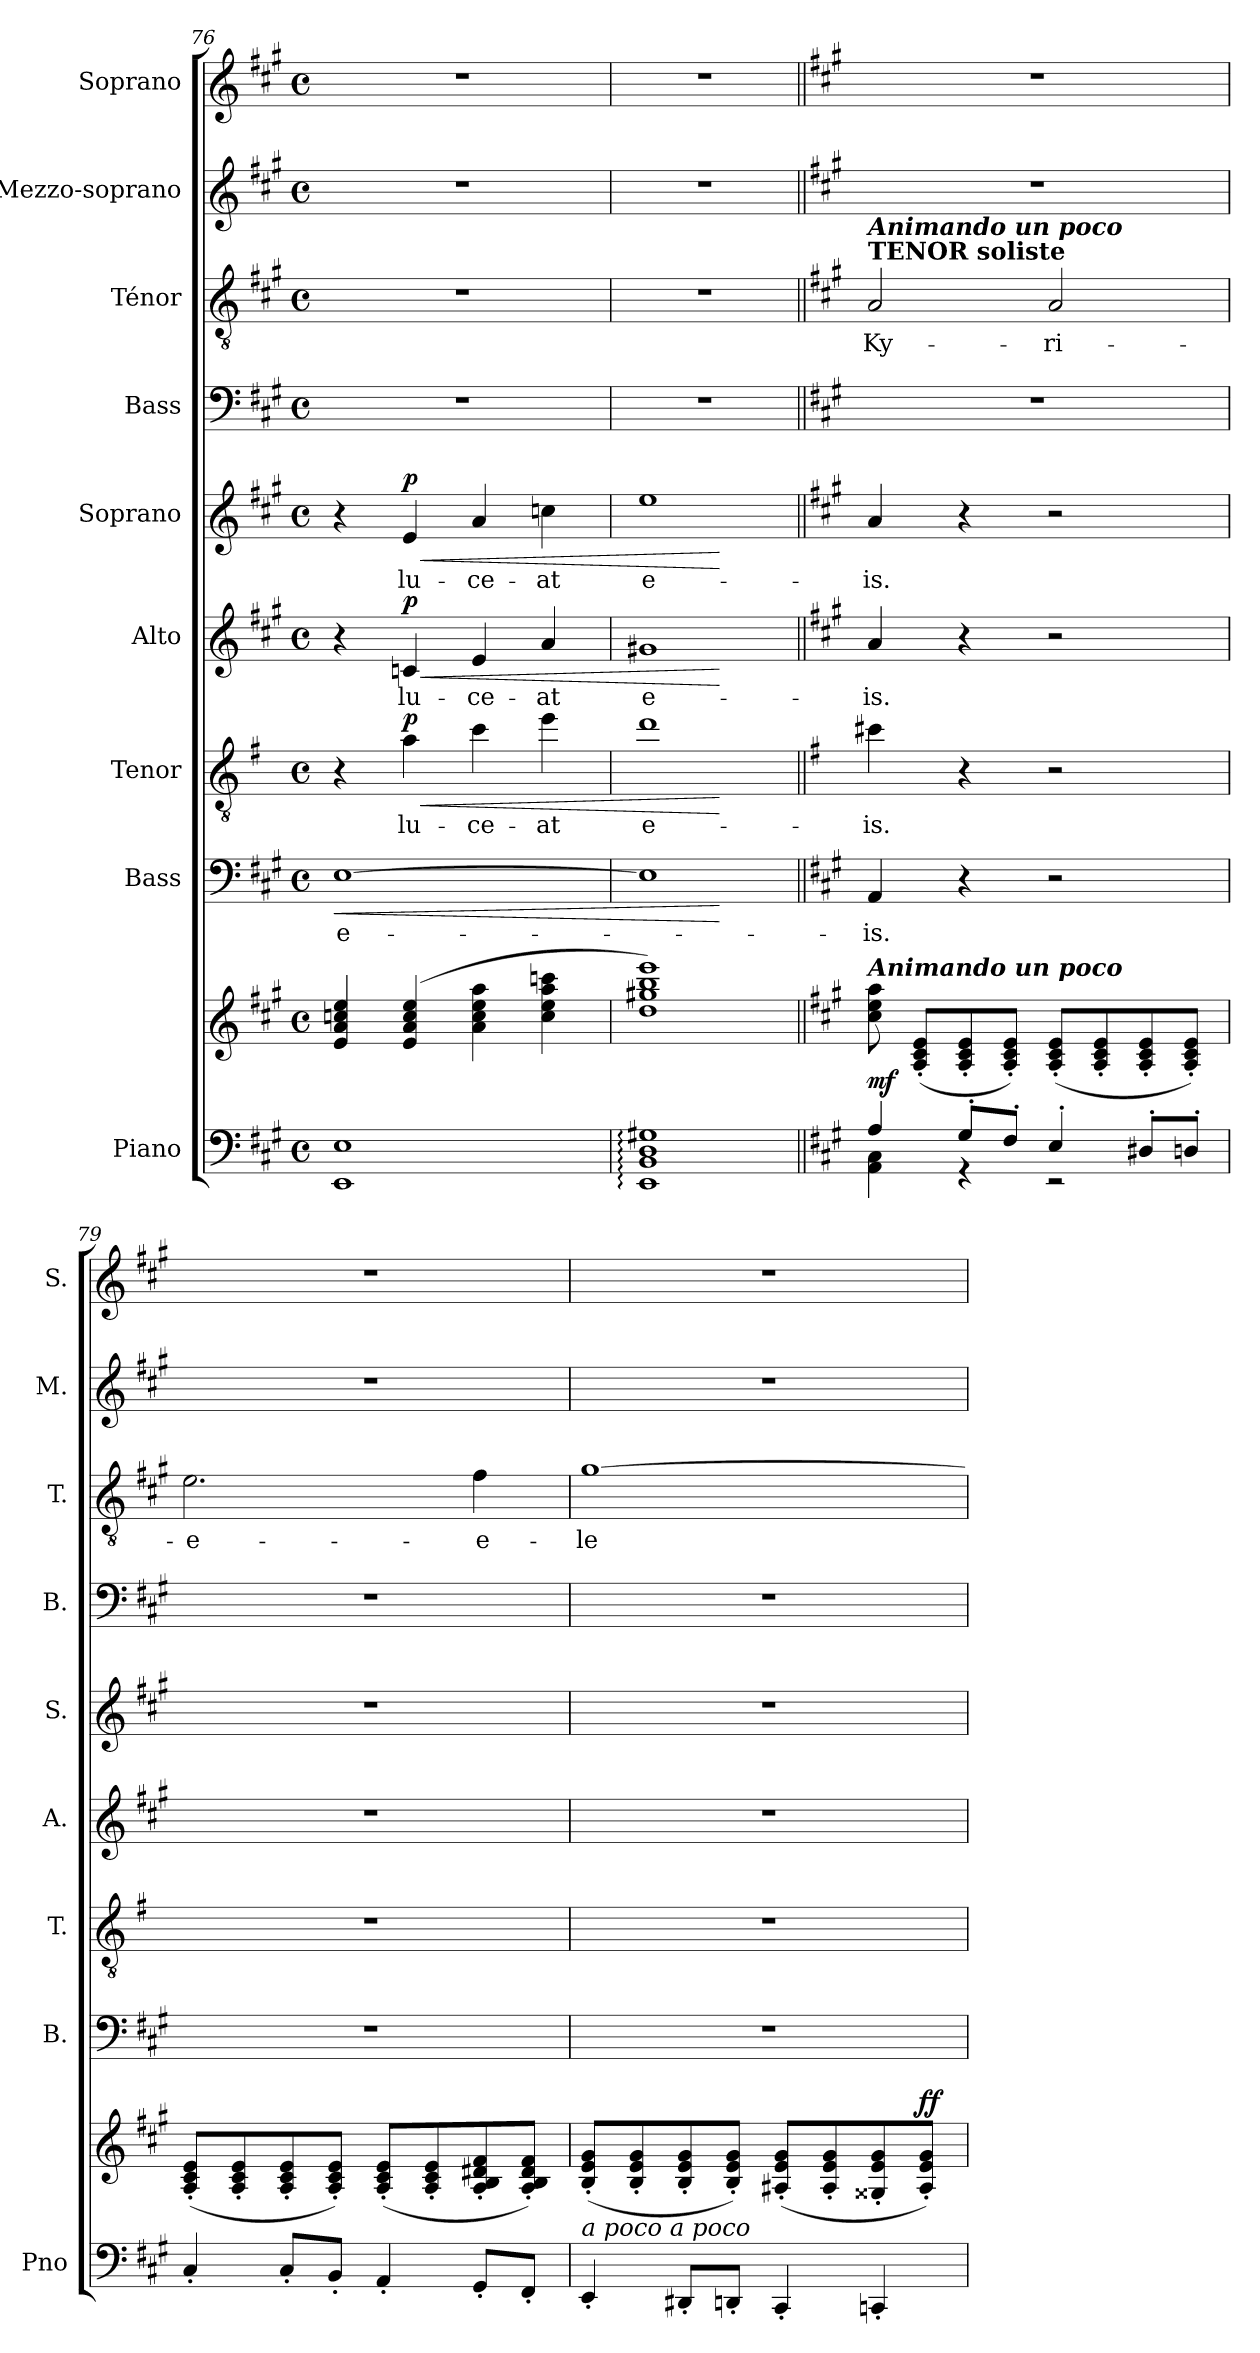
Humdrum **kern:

**kern	**kern	**dynam	**kern	**text	**dynam	**kern	**text	**dynam	**kern	**text	**dynam	**kern	**text	**dynam	**kern	**kern	**text	**kern	**kern
*part9	*part9	*part9	*part8	*part8	*part8	*part7	*part7	*part7	*part6	*part6	*part6	*part5	*part5	*part5	*part4	*part3	*part3	*part2	*part1
*staff10	*staff9	*staff9/10	*staff8	*staff8	*staff8	*staff7	*staff7	*staff7	*staff6	*staff6	*staff6	*staff5	*staff5	*staff5	*staff4	*staff3	*staff3	*staff2	*staff1
*I"Piano	*	*	*I"Bass	*	*	*I"Tenor	*	*	*I"Alto	*	*	*I"Soprano	*	*	*I"Bass	*I"Ténor	*	*I"Mezzo-soprano	*I"Soprano
*I'Pno	*	*	*I'B.	*	*	*I'T.	*	*	*I'A.	*	*	*I'S.	*	*	*I'B.	*I'T.	*	*I'M.	*I'S.
*clefF4	*clefG2	*	*clefF4	*	*	*clefGv2	*	*	*clefG2	*	*	*clefG2	*	*	*clefF4	*clefGv2	*	*clefG2	*clefG2
*	*	*	*	*	*	*ITrd8c14	*	*	*	*	*	*	*	*	*	*	*	*	*
*k[f#c#g#]	*k[f#c#g#]	*	*k[f#c#g#]	*	*	*k[f#]	*	*	*k[f#c#g#]	*	*	*k[f#c#g#]	*	*	*k[f#c#g#]	*k[f#c#g#]	*	*k[f#c#g#]	*k[f#c#g#]
*M4/4	*M4/4	*	*M4/4	*	*	*M4/4	*	*	*M4/4	*	*	*M4/4	*	*	*M4/4	*M4/4	*	*M4/4	*M4/4
*met(c)	*met(c)	*	*met(c)	*	*	*met(c)	*	*	*met(c)	*	*	*met(c)	*	*	*met(c)	*met(c)	*	*met(c)	*met(c)
=76	=76	=76	=76	=76	=76	=76	=76	=76	=76	=76	=76	=76	=76	=76	=76	=76	=76	=76	=76
!	!	!	!	!LO:LY:b	!LO:HP:b	!	!	!	!	!	!	!	!	!	!	!	!	!	!
1EE 1E	4e/ 4a/ 4ccn/ 4ee/	.	[1E	e-	<	4r	.	.	4r	.	.	4r	.	.	1r	1r	.	1r	1r
!	!	!	!	!	!	!	!LO:LY:b	!LO:HP:b	!	!LO:LY:b	!LO:HP:b	!	!LO:LY:b	!LO:HP:b	!	!	!	!	!
!	!	!	!	!	!	!	!	!LO:DY:n=1:a	!	!	!LO:DY:n=1:a	!	!	!LO:DY:n=1:a	!	!	!	!	!
.	(4e/ 4a/ 4cc/ 4ee/	.	.	.	.	4Ai\	lu-	< p	4cn/	lu-	< p	4e/	lu-	< p	.	.	.	.	.
!	!	!	!	!	!	!	!LO:LY:b	!	!	!LO:LY:b	!	!	!LO:LY:b	!	!	!	!	!	!
.	4a\ 4cc\ 4ee\ 4aa\	.	.	.	.	4ci\	-ce-	.	4e/	-ce-	.	4a/	-ce-	.	.	.	.	.	.
!	!	!	!	!	!	!	!LO:LY:b	!	!	!LO:LY:b	!	!	!LO:LY:b	!	!	!	!	!	!
.	4cc\ 4ee\ 4aa\ 4cccn\	.	.	.	.	4ei\	-at	.	4a/	-at	.	4ccn\	-at	.	.	.	.	.	.
=77	=77	=77	=77	=77	=77	=77	=77	=77	=77	=77	=77	=77	=77	=77	=77	=77	=77	=77	=77
!	!	!	!	!	!	!	!LO:LY:b	!	!	!LO:LY:b	!	!	!LO:LY:b	!	!	!	!	!	!
1EE: 1BB: 1D: 1G#X:	1dd 1gg#X 1bb 1eee)	.	1E]	.	.	1di	e-	.	1g#X	e-	.	1ee	e-	.	1r	1r	.	1r	1r
.	.	.	.	.	[	.	.	[	.	.	[	.	.	[	.	.	.	.	.
!!LO:LB:g=z
=78||	=78||	=78||	=78||	=78||	=78||	=78||	=78||	=78||	=78||	=78||	=78||	=78||	=78||	=78||	=78||	=78||	=78||	=78||	=78||
*k[f#c#g#]	*k[f#c#g#]	*	*k[f#c#g#]	*	*	*k[f#]	*	*	*k[f#c#g#]	*	*	*k[f#c#g#]	*	*	*k[f#c#g#]	*k[f#c#g#]	*	*k[f#c#g#]	*k[f#c#g#]
*^	*	*	*	*	*	*	*	*	*	*	*	*	*	*	*	*	*	*	*
!	!	!	!	!	!	!	!	!	!	!	!	!	!	!	!	!	!LO:TX:a:B:t=TENOR soliste	!	!	!
!	!	!	!	!	!	!	!	!	!	!	!	!	!	!	!	!	!LO:TX:a:Bi:t=Animando un poco	!	!	!
!	!	!LO:TX:a:Bi:t=Animando un poco	!	!	!	!	!	!	!	!	!	!	!	!	!	!	!	!	!	!
!	!	!	!LO:DY:a=2	!	!LO:LY:b	!	!	!LO:LY:b	!	!	!LO:LY:b	!	!	!LO:LY:b	!	!	!	!LO:LY:b	!	!
4A/	4AA\ 4C#\	8cc#\ 8ee\ 8aa\	mf	4AA/	-is.	.	4c#Xi\	-is.	.	4a/	-is.	.	4a/	-is.	.	1r	2A/	Ky-	1r	1r
.	.	(>8A/' 8c#/' 8e/'L	.	.	.	.	.	.	.	.	.	.	.	.	.	.	.	.	.	.
8G#'/L	4r	8A/' 8c#/' 8e/'	.	4r	.	.	4r	.	.	4r	.	.	4r	.	.	.	.	.	.	.
8F#'/J	.	8A/' 8c#/' 8e/'J)	.	.	.	.	.	.	.	.	.	.	.	.	.	.	.	.	.	.
!	!	!	!	!	!	!	!	!	!	!	!	!	!	!	!	!	!	!LO:LY:b	!	!
4E'/	2r	(>8A/' 8c#/' 8e/'L	.	2r	.	.	2r	.	.	2r	.	.	2r	.	.	.	2A/	-ri-	.	.
.	.	8A/' 8c#/' 8e/'	.	.	.	.	.	.	.	.	.	.	.	.	.	.	.	.	.	.
8D#X'/L	.	8A/' 8c#/' 8e/'	.	.	.	.	.	.	.	.	.	.	.	.	.	.	.	.	.	.
8Dn'/J	.	8A/' 8c#/' 8e/'J)	.	.	.	.	.	.	.	.	.	.	.	.	.	.	.	.	.	.
*v	*v	*	*	*	*	*	*	*	*	*	*	*	*	*	*	*	*	*	*	*
=79	=79	=79	=79	=79	=79	=79	=79	=79	=79	=79	=79	=79	=79	=79	=79	=79	=79	=79	=79
!	!	!	!	!	!	!	!	!	!	!	!	!	!	!	!	!	!LO:LY:b	!	!
4C#'/	(>8A/' 8c#/' 8e/'L	.	1r	.	.	1r	.	.	1r	.	.	1r	.	.	1r	2.e\	-e-	1r	1r
.	8A/' 8c#/' 8e/'	.	.	.	.	.	.	.	.	.	.	.	.	.	.	.	.	.	.
8C#'/L	8A/' 8c#/' 8e/'	.	.	.	.	.	.	.	.	.	.	.	.	.	.	.	.	.	.
8BB'/J	8A/' 8c#/' 8e/'J)	.	.	.	.	.	.	.	.	.	.	.	.	.	.	.	.	.	.
4AA'/	(>8A/' 8c#/' 8e/'L	.	.	.	.	.	.	.	.	.	.	.	.	.	.	.	.	.	.
.	8A/' 8c#/' 8e/'	.	.	.	.	.	.	.	.	.	.	.	.	.	.	.	.	.	.
!	!	!	!	!	!	!	!	!	!	!	!	!	!	!	!	!	!LO:LY:b	!	!
8GG#'/L	8A/' 8B/' 8d#X/' 8f#/'	.	.	.	.	.	.	.	.	.	.	.	.	.	.	4f#\	-e-	.	.
8FF#'/J	8A/' 8B/' 8d#/' 8f#/'J)	.	.	.	.	.	.	.	.	.	.	.	.	.	.	.	.	.	.
=80	=80	=80	=80	=80	=80	=80	=80	=80	=80	=80	=80	=80	=80	=80	=80	=80	=80	=80	=80
!LO:TX:a:i:t=a poco a poco	!	!	!	!	!	!	!	!	!	!	!	!	!	!	!	!	!	!	!
!	!	!	!	!	!	!	!	!	!	!	!	!	!	!	!	!	!LO:LY:b	!	!
4EE'/	(>8B/' 8e/' 8g#/'L	.	1r	.	.	1r	.	.	1r	.	.	1r	.	.	1r	[1g#	-le-	1r	1r
.	8B/' 8e/' 8g#/'	.	.	.	.	.	.	.	.	.	.	.	.	.	.	.	.	.	.
8DD#X'/L	8B/' 8e/' 8g#/'	.	.	.	.	.	.	.	.	.	.	.	.	.	.	.	.	.	.
8DDn'/J	8B/' 8e/' 8g#/'J)	.	.	.	.	.	.	.	.	.	.	.	.	.	.	.	.	.	.
4CC#'/	(>8A#X/' 8e/' 8g#/'L	.	.	.	.	.	.	.	.	.	.	.	.	.	.	.	.	.	.
.	8A#/' 8e/' 8g#/'	.	.	.	.	.	.	.	.	.	.	.	.	.	.	.	.	.	.
4CCn'/	8G##X/' 8e/' 8g#/'	.	.	.	.	.	.	.	.	.	.	.	.	.	.	.	.	.	.
!	!	!LO:DY:a	!	!	!	!	!	!	!	!	!	!	!	!	!	!	!	!	!
.	8A#/' 8e/' 8g#/'J)	ff	.	.	.	.	.	.	.	.	.	.	.	.	.	.	.	.	.
=	=	=	=	=	=	=	=	=	=	=	=	=	=	=	=	=	=	=	=
*-	*-	*-	*-	*-	*-	*-	*-	*-	*-	*-	*-	*-	*-	*-	*-	*-	*-	*-	*-
